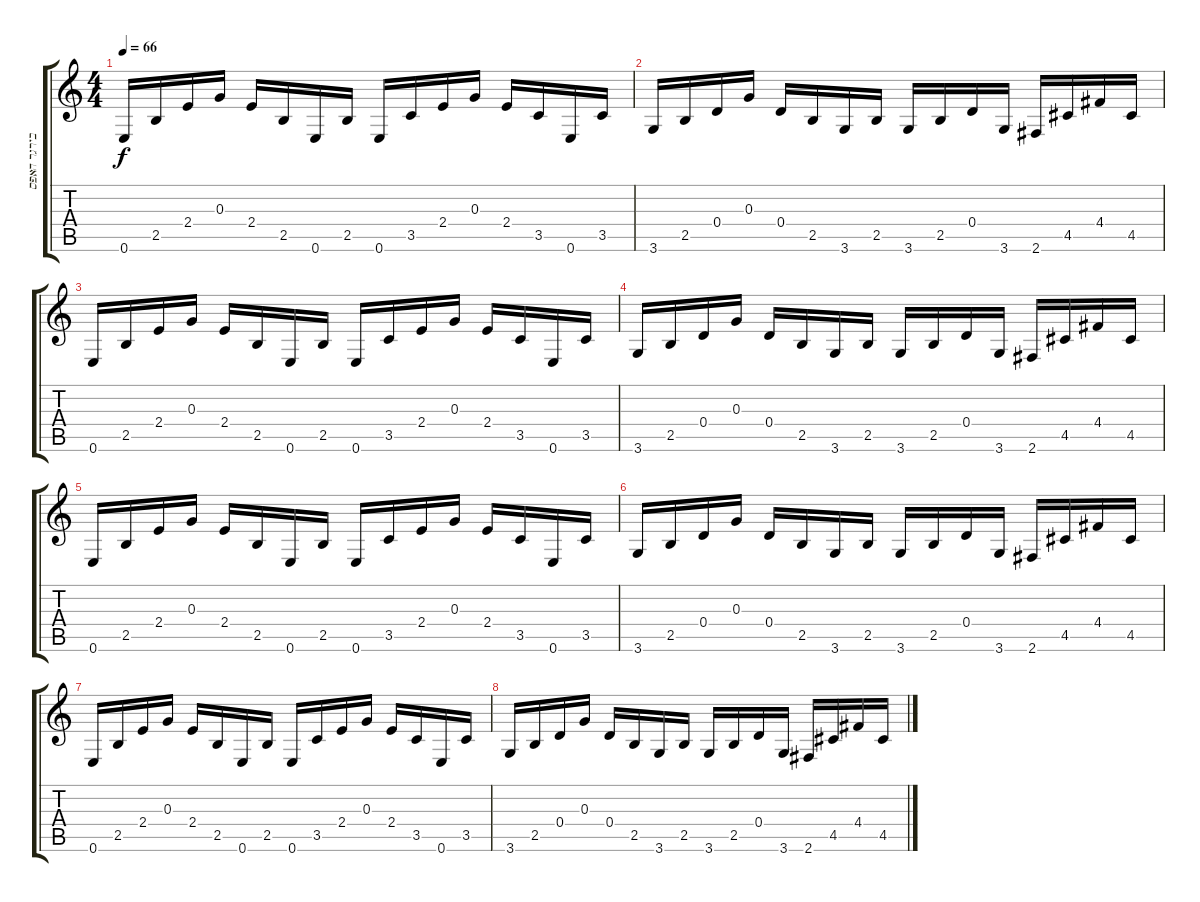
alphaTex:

\track ("בירגר האפס" "בירגר האפס") {instrument acousticguitarsteel}
\staff {score tabs}
\tuning (E4 B3 G3 D3 A2 E2) {hide}
\ts (4 4)
\tempo 66
\clef g2
\ks c
0.6.16{dy f} 2.5.16 2.4.16 0.3.16 2.4.16 2.5.16 0.6.16 2.5.16 0.6.16 3.5.16 2.4.16 0.3.16 2.4.16 3.5.16 0.6.16 3.5.16 |
3.6.16 2.5.16 0.4.16 0.3.16 0.4.16 2.5.16 3.6.16 2.5.16 3.6.16 2.5.16 0.4.16 3.6.16 2.6.16 4.5.16 4.4.16 4.5.16 |
0.6.16 2.5.16 2.4.16 0.3.16 2.4.16 2.5.16 0.6.16 2.5.16 0.6.16 3.5.16 2.4.16 0.3.16 2.4.16 3.5.16 0.6.16 3.5.16 |
3.6.16 2.5.16 0.4.16 0.3.16 0.4.16 2.5.16 3.6.16 2.5.16 3.6.16 2.5.16 0.4.16 3.6.16 2.6.16 4.5.16 4.4.16 4.5.16 |
0.6.16 2.5.16 2.4.16 0.3.16 2.4.16 2.5.16 0.6.16 2.5.16 0.6.16 3.5.16 2.4.16 0.3.16 2.4.16 3.5.16 0.6.16 3.5.16 |
3.6.16 2.5.16 0.4.16 0.3.16 0.4.16 2.5.16 3.6.16 2.5.16 3.6.16 2.5.16 0.4.16 3.6.16 2.6.16 4.5.16 4.4.16 4.5.16 |
0.6.16 2.5.16 2.4.16 0.3.16 2.4.16 2.5.16 0.6.16 2.5.16 0.6.16 3.5.16 2.4.16 0.3.16 2.4.16 3.5.16 0.6.16 3.5.16 |
3.6.16 2.5.16 0.4.16 0.3.16 0.4.16 2.5.16 3.6.16 2.5.16 3.6.16 2.5.16 0.4.16 3.6.16 2.6.16 4.5.16 4.4.16 4.5.16
